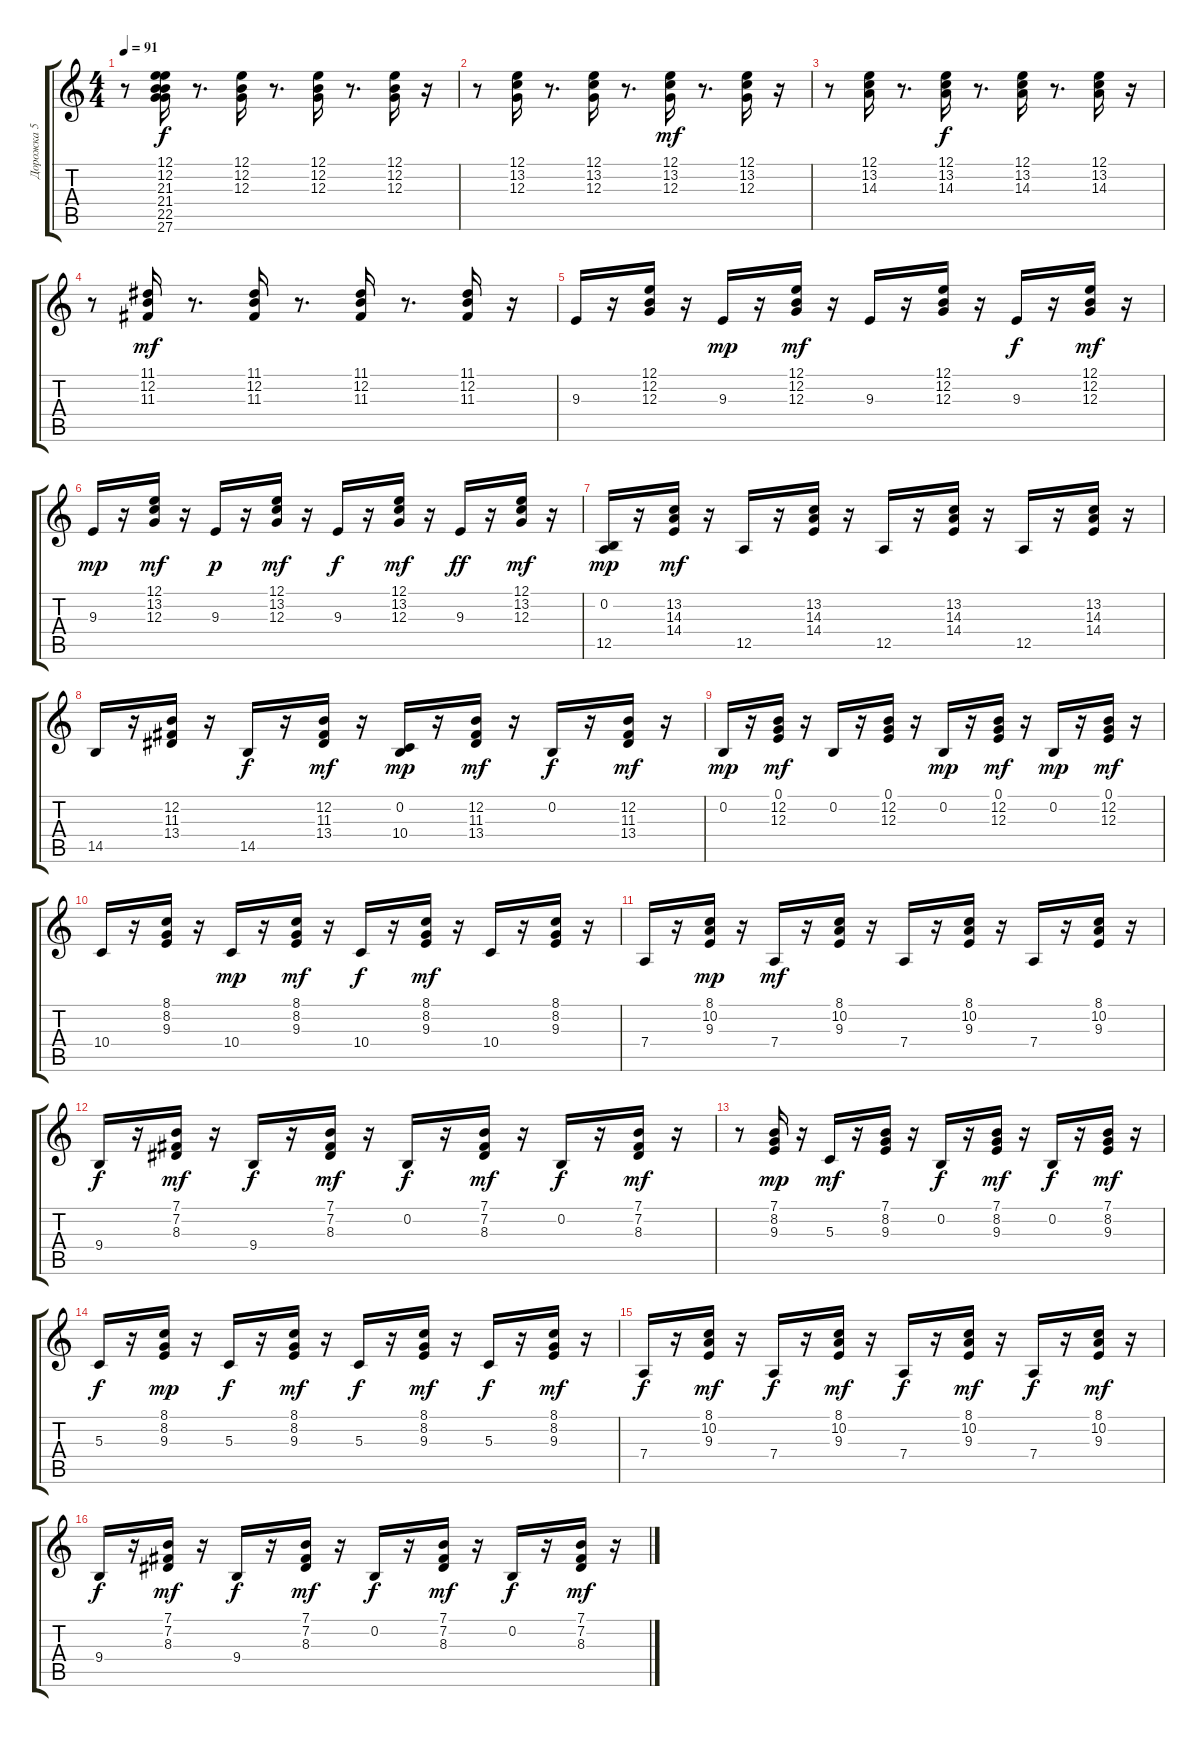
\track ("Дорожка 5" "Дорожка 5") {instrument pizzicatostrings}
\staff {score tabs}
\tuning (E4 B3 G3 D3 A2 E2) {hide}
\ts (4 4)
\tempo 91
\clef g2
\ks c
r.8{dy f} (12.1 12.2 21.3 21.4 22.5 27.6).16 r.8{d} (12.1 12.2 12.3).16 r.8{d} (12.1 12.2 12.3).16 r.8{d} (12.1 12.2 12.3).16 r.16 |
r.8 (12.1 13.2 12.3).16 r.8{d} (12.1 13.2 12.3).16 r.8{d} (12.1 13.2 12.3).16{dy mf} r.8{d} (12.1 13.2 12.3).16 r.16 |
r.8 (12.1 13.2 14.3).16 r.8{d} (12.1 13.2 14.3).16{dy f} r.8{d} (12.1 13.2 14.3).16 r.8{d} (12.1 13.2 14.3).16 r.16 |
r.8 (11.1 12.2 11.3).16{dy mf} r.8{d} (11.1 12.2 11.3).16 r.8{d} (11.1 12.2 11.3).16 r.8{d} (11.1 12.2 11.3).16 r.16 |
9.3.16 r.16 (12.1 12.2 12.3).16 r.16 9.3.16{dy mp} r.16 (12.1 12.2 12.3).16{dy mf} r.16 9.3.16 r.16 (12.1 12.2 12.3).16 r.16 9.3.16{dy f} r.16 (12.1 12.2 12.3).16{dy mf} r.16 |
9.3.16{dy mp} r.16 (12.1 13.2 12.3).16{dy mf} r.16 9.3.16{dy p} r.16 (12.1 13.2 12.3).16{dy mf} r.16 9.3.16{dy f} r.16 (12.1 13.2 12.3).16{dy mf} r.16 9.3.16{dy ff} r.16 (12.1 13.2 12.3).16{dy mf} r.16 |
(0.2 12.5).16{dy mp} r.16 (13.2 14.3 14.4).16{dy mf} r.16 12.5.16 r.16 (13.2 14.3 14.4).16 r.16 12.5.16 r.16 (13.2 14.3 14.4).16 r.16 12.5.16 r.16 (13.2 14.3 14.4).16 r.16 |
14.5.16 r.16 (12.2 11.3 13.4).16 r.16 14.5.16{dy f} r.16 (12.2 11.3 13.4).16{dy mf} r.16 (0.2 10.4).16{dy mp} r.16 (12.2 11.3 13.4).16{dy mf} r.16 0.2.16{dy f} r.16 (12.2 11.3 13.4).16{dy mf} r.16 |
0.2.16{dy mp} r.16 (0.1 12.2 12.3).16{dy mf} r.16 0.2.16 r.16 (0.1 12.2 12.3).16 r.16 0.2.16{dy mp} r.16 (0.1 12.2 12.3).16{dy mf} r.16 0.2.16{dy mp} r.16 (0.1 12.2 12.3).16{dy mf} r.16 |
10.4.16 r.16 (8.1 8.2 9.3).16 r.16 10.4.16{dy mp} r.16 (8.1 8.2 9.3).16{dy mf} r.16 10.4.16{dy f} r.16 (8.1 8.2 9.3).16{dy mf} r.16 10.4.16 r.16 (8.1 8.2 9.3).16 r.16 |
7.4.16 r.16 (8.1 10.2 9.3).16{dy mp} r.16 7.4.16{dy mf} r.16 (8.1 10.2 9.3).16 r.16 7.4.16 r.16 (8.1 10.2 9.3).16 r.16 7.4.16 r.16 (8.1 10.2 9.3).16 r.16 |
9.4.16{dy f} r.16 (7.1 7.2 8.3).16{dy mf} r.16 9.4.16{dy f} r.16 (7.1 7.2 8.3).16{dy mf} r.16 0.2.16{dy f} r.16 (7.1 7.2 8.3).16{dy mf} r.16 0.2.16{dy f} r.16 (7.1 7.2 8.3).16{dy mf} r.16 |
r.8 (7.1 8.2 9.3).16{dy mp} r.16 5.3.16{dy mf} r.16 (7.1 8.2 9.3).16 r.16 0.2.16{dy f} r.16 (7.1 8.2 9.3).16{dy mf} r.16 0.2.16{dy f} r.16 (7.1 8.2 9.3).16{dy mf} r.16 |
5.3.16{dy f} r.16 (8.1 8.2 9.3).16{dy mp} r.16 5.3.16{dy f} r.16 (8.1 8.2 9.3).16{dy mf} r.16 5.3.16{dy f} r.16 (8.1 8.2 9.3).16{dy mf} r.16 5.3.16{dy f} r.16 (8.1 8.2 9.3).16{dy mf} r.16 |
7.4.16{dy f} r.16 (8.1 10.2 9.3).16{dy mf} r.16 7.4.16{dy f} r.16 (8.1 10.2 9.3).16{dy mf} r.16 7.4.16{dy f} r.16 (8.1 10.2 9.3).16{dy mf} r.16 7.4.16{dy f} r.16 (8.1 10.2 9.3).16{dy mf} r.16 |
9.4.16{dy f} r.16 (7.1 7.2 8.3).16{dy mf} r.16 9.4.16{dy f} r.16 (7.1 7.2 8.3).16{dy mf} r.16 0.2.16{dy f} r.16 (7.1 7.2 8.3).16{dy mf} r.16 0.2.16{dy f} r.16 (7.1 7.2 8.3).16{dy mf} r.16
